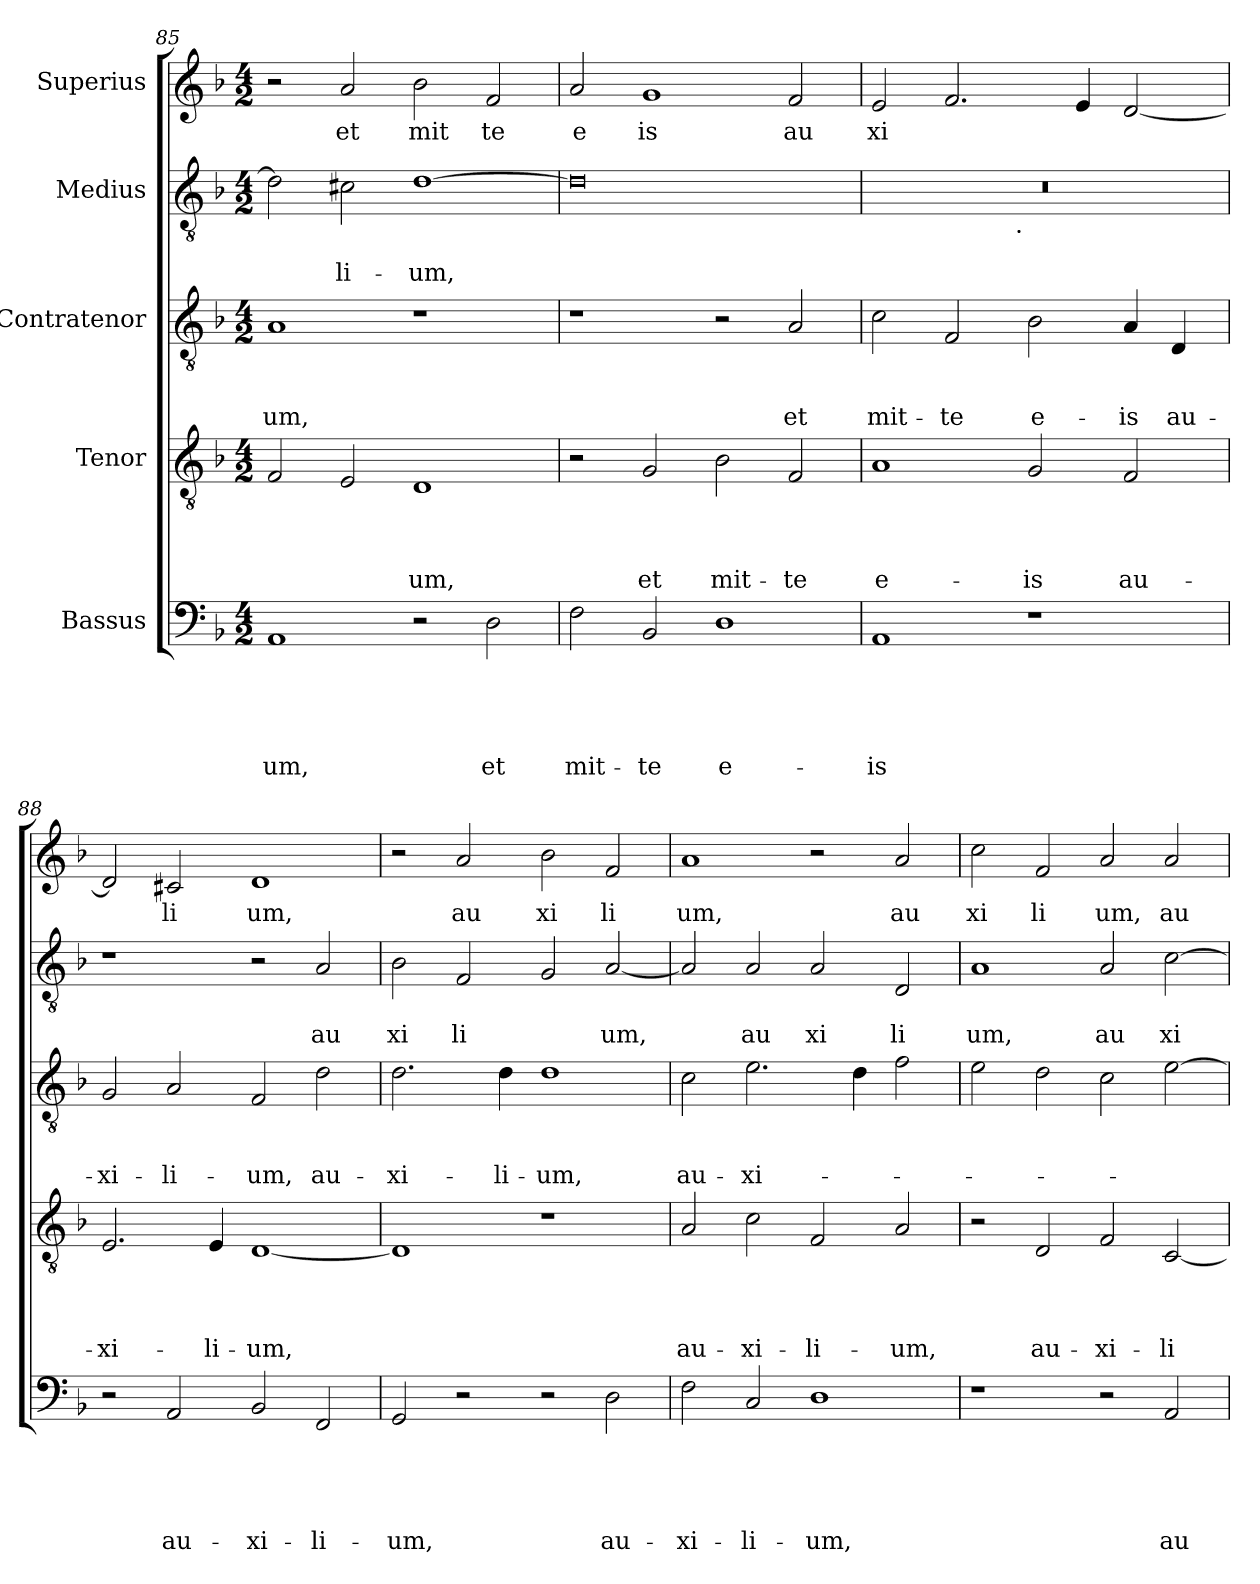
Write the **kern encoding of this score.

**kern	**text	**text	**text	**text	**text	**kern	**text	**text	**text	**text	**kern	**text	**text	**text	**kern	**text	**text	**kern	**text
*part5	*part5	*part5	*part5	*part5	*part5	*part4	*part4	*part4	*part4	*part4	*part3	*part3	*part3	*part3	*part2	*part2	*part2	*part1	*part1
*staff5	*staff5	*staff5	*staff5	*staff5	*staff5	*staff4	*staff4	*staff4	*staff4	*staff4	*staff3	*staff3	*staff3	*staff3	*staff2	*staff2	*staff2	*staff1	*staff1
*I"Bassus	*	*	*	*	*	*I"Tenor	*	*	*	*	*I"Contratenor	*	*	*	*I"Medius	*	*	*I"Superius	*
*clefF4	*	*	*	*	*	*clefGv2	*	*	*	*	*clefGv2	*	*	*	*clefGv2	*	*	*clefG2	*
*k[b-]	*	*	*	*	*	*k[b-]	*	*	*	*	*k[b-]	*	*	*	*k[b-]	*	*	*k[b-]	*
*F:	*	*	*	*	*	*F:	*	*	*	*	*F:	*	*	*	*F:	*	*	*F:	*
*M4/2	*	*	*	*	*	*M4/2	*	*	*	*	*M4/2	*	*	*	*M4/2	*	*	*M4/2	*
=85	=85	=85	=85	=85	=85	=85	=85	=85	=85	=85	=85	=85	=85	=85	=85	=85	=85	=85	=85
!	!	!	!	!	!LO:LY:b	!	!	!	!	!	!	!	!	!LO:LY:b	!	!	!	!	!
1AA	.	.	.	.	um,	2F/	.	.	.	.	1A	.	.	um,	2d\]	.	.	2r	.
!	!	!	!	!	!	!	!	!	!	!	!	!	!	!	!	!	!LO:LY:b	!	!LO:LY:b
.	.	.	.	.	.	2E/	.	.	.	.	.	.	.	.	2c#X\	.	-li-	2a/	et
!	!	!	!	!	!	!	!	!	!	!LO:LY:b	!	!	!	!	!	!	!LO:LY:b	!	!LO:LY:b
2r	.	.	.	.	.	1D	.	.	.	-um,	1r	.	.	.	[>1d	.	-um,	2b-\	mit
!	!	!	!	!	!LO:LY:b	!	!	!	!	!	!	!	!	!	!	!	!	!	!LO:LY:b
2D\	.	.	.	.	et	.	.	.	.	.	.	.	.	.	.	.	.	2f/	te
!!LO:PB:g=z
=86	=86	=86	=86	=86	=86	=86	=86	=86	=86	=86	=86	=86	=86	=86	=86	=86	=86	=86	=86
!	!	!	!	!	!LO:LY:b	!	!	!	!	!	!	!	!	!	!	!	!	!	!LO:LY:b
2F\	.	.	.	.	mit-	2r	.	.	.	.	1r	.	.	.	0d]	.	.	2a/	e
!	!	!	!	!	!LO:LY:b	!	!	!	!	!LO:LY:b	!	!	!	!	!	!	!	!	!LO:LY:b
2BB-/	.	.	.	.	-te	2G/	.	.	.	et	.	.	.	.	.	.	.	1g	is
!	!	!	!	!	!LO:LY:b	!	!	!	!	!LO:LY:b	!	!	!	!	!	!	!	!	!
1D	.	.	.	.	e-	2B-\	.	.	.	mit-	2r	.	.	.	.	.	.	.	.
!	!	!	!	!	!	!	!	!	!	!LO:LY:b	!	!	!	!LO:LY:b	!	!	!	!	!LO:LY:b
.	.	.	.	.	.	2F/	.	.	.	-te	2A/	.	.	et	.	.	.	2f/	au
=87	=87	=87	=87	=87	=87	=87	=87	=87	=87	=87	=87	=87	=87	=87	=87	=87	=87	=87	=87
!	!	!	!	!	!LO:LY:b	!	!	!	!	!LO:LY:b	!	!	!	!LO:LY:b	!	!	!	!	!LO:LY:b
*	*	*	*	*	*	*	*	*	*	*	*	*	*	*	*^	*	*	*	*
1AA	.	.	.	.	-is	1A	.	.	.	e-	2c\	.	.	mit-	0r	2ryy	.	.	2e/	xi
!	!	!	!	!	!	!	!	!	!	!	!	!	!	!LO:LY:b	!	!	!	!	!	!
.	.	.	.	.	.	.	.	.	.	.	2F/	.	.	-te	.	4...ryy	.	.	2.f/	.
!	!	!	!	!	!	!	!	!	!	!	!	!	!	!	!	!LO:TX:b:t=.	!	!	!	!
.	.	.	.	.	.	.	.	.	.	.	.	.	.	.	.	1ryy	.	.	.	.
!	!	!	!	!	!	!	!	!	!	!LO:LY:b	!	!	!	!LO:LY:b	!	!	!	!	!	!
1r	.	.	.	.	.	2G/	.	.	.	-is	2B-\	.	.	e-	.	.	.	.	.	.
.	.	.	.	.	.	.	.	.	.	.	.	.	.	.	.	.	.	.	4e/	.
!	!	!	!	!	!	!	!	!	!	!LO:LY:b	!	!	!	!LO:LY:b	!	!	!	!	!	!
.	.	.	.	.	.	2F/	.	.	.	au-	4A/	.	.	-is	.	.	.	.	[<2d/	.
!	!	!	!	!	!	!	!	!	!	!	!	!	!	!LO:LY:b	!	!	!	!	!	!
.	.	.	.	.	.	.	.	.	.	.	4D/	.	.	au-	.	.	.	.	.	.
.	.	.	.	.	.	.	.	.	.	.	.	.	.	.	.	32ryy	.	.	.	.
=88	=88	=88	=88	=88	=88	=88	=88	=88	=88	=88	=88	=88	=88	=88	=88	=88	=88	=88	=88	=88
!	!	!	!	!	!	!	!	!	!	!LO:LY:b	!	!	!	!LO:LY:b	!	!	!	!	!	!
*	*	*	*	*	*	*	*	*	*	*	*	*	*	*	*v	*v	*	*	*	*
2r	.	.	.	.	.	2.E/	.	.	.	-xi-	2G/	.	.	-xi-	1r	.	.	2d/]	.
!	!	!	!	!	!LO:LY:b	!	!	!	!	!	!	!	!	!LO:LY:b	!	!	!	!	!LO:LY:b
2AA/	.	.	.	.	au-	.	.	.	.	.	2A/	.	.	-li-	.	.	.	2c#X/	li
!	!	!	!	!	!	!	!	!	!	!LO:LY:b	!	!	!	!	!	!	!	!	!
.	.	.	.	.	.	4E/	.	.	.	-li-	.	.	.	.	.	.	.	.	.
!	!	!	!	!	!LO:LY:b	!	!	!	!	!LO:LY:b	!	!	!	!LO:LY:b	!	!	!	!	!LO:LY:b
2BB-/	.	.	.	.	-xi-	[<1D	.	.	.	-um,	2F/	.	.	-um,	2r	.	.	1d	um,
!	!	!	!	!	!LO:LY:b	!	!	!	!	!	!	!	!	!LO:LY:b	!	!	!LO:LY:b	!	!
2FF/	.	.	.	.	-li-	.	.	.	.	.	2d\	.	.	au-	2A/	.	au	.	.
=89	=89	=89	=89	=89	=89	=89	=89	=89	=89	=89	=89	=89	=89	=89	=89	=89	=89	=89	=89
!	!	!	!	!	!LO:LY:b	!	!	!	!	!	!	!	!	!LO:LY:b	!	!	!LO:LY:b	!	!
2GG/	.	.	.	.	-um,	1D]	.	.	.	.	2.d\	.	.	-xi-	2B-\	.	xi	2r	.
!	!	!	!	!	!	!	!	!	!	!	!	!	!	!	!	!	!LO:LY:b	!	!LO:LY:b
2r	.	.	.	.	.	.	.	.	.	.	.	.	.	.	2F/	.	li	2a/	au
!	!	!	!	!	!	!	!	!	!	!	!	!	!	!LO:LY:b	!	!	!	!	!
.	.	.	.	.	.	.	.	.	.	.	4d\	.	.	-li-	.	.	.	.	.
!	!	!	!	!	!	!	!	!	!	!	!	!	!	!LO:LY:b	!	!	!	!	!LO:LY:b
2r	.	.	.	.	.	1r	.	.	.	.	1d	.	.	-um,	2G/	.	.	2b-\	xi
!	!	!	!	!	!LO:LY:b	!	!	!	!	!	!	!	!	!	!	!	!LO:LY:b	!	!LO:LY:b
2D\	.	.	.	.	au-	.	.	.	.	.	.	.	.	.	[<2A/	.	um,	2f/	li
=90	=90	=90	=90	=90	=90	=90	=90	=90	=90	=90	=90	=90	=90	=90	=90	=90	=90	=90	=90
!	!	!	!	!	!LO:LY:b	!	!	!	!	!LO:LY:b	!	!	!	!LO:LY:b	!	!	!	!	!LO:LY:b
2F\	.	.	.	.	-xi-	2A/	.	.	.	au-	2c\	.	.	au-	2A/]	.	.	1a	um,
!	!	!	!	!	!LO:LY:b	!	!	!	!	!LO:LY:b	!	!	!	!LO:LY:b	!	!	!LO:LY:b	!	!
2C/	.	.	.	.	-li-	2c\	.	.	.	-xi-	2.e\	.	.	-xi-	2A/	.	au	.	.
!	!	!	!	!	!LO:LY:b	!	!	!	!	!LO:LY:b	!	!	!	!	!	!	!LO:LY:b	!	!
1D	.	.	.	.	-um,	2F/	.	.	.	-li-	.	.	.	.	2A/	.	xi	2r	.
.	.	.	.	.	.	.	.	.	.	.	4d\	.	.	.	.	.	.	.	.
!	!	!	!	!	!	!	!	!	!	!LO:LY:b	!	!	!	!	!	!	!LO:LY:b	!	!LO:LY:b
.	.	.	.	.	.	2A/	.	.	.	-um,	2f\	.	.	.	2D/	.	li	2a/	au
=91	=91	=91	=91	=91	=91	=91	=91	=91	=91	=91	=91	=91	=91	=91	=91	=91	=91	=91	=91
!	!	!	!	!	!	!	!	!	!	!	!	!	!	!	!	!	!LO:LY:b	!	!LO:LY:b
1r	.	.	.	.	.	2r	.	.	.	.	2e\	.	.	.	1A	.	um,	2cc\	xi
!	!	!	!	!	!	!	!	!	!	!LO:LY:b	!	!	!	!	!	!	!	!	!LO:LY:b
.	.	.	.	.	.	2D/	.	.	.	au-	2d\	.	.	.	.	.	.	2f/	li
!	!	!	!	!	!	!	!	!	!	!LO:LY:b	!	!	!	!	!	!	!LO:LY:b	!	!LO:LY:b
2r	.	.	.	.	.	2F/	.	.	.	-xi-	2c\	.	.	.	2A/	.	au	2a/	um,
!	!	!	!	!	!LO:LY:b	!	!	!	!	!LO:LY:b	!	!	!	!	!	!	!LO:LY:b	!	!LO:LY:b
2AA/	.	.	.	.	au-	[<2C/	.	.	.	-li-	[>2e\	.	.	.	[>2c\	.	xi	2a/	au
=	=	=	=	=	=	=	=	=	=	=	=	=	=	=	=	=	=	=	=
*-	*-	*-	*-	*-	*-	*-	*-	*-	*-	*-	*-	*-	*-	*-	*-	*-	*-	*-	*-
